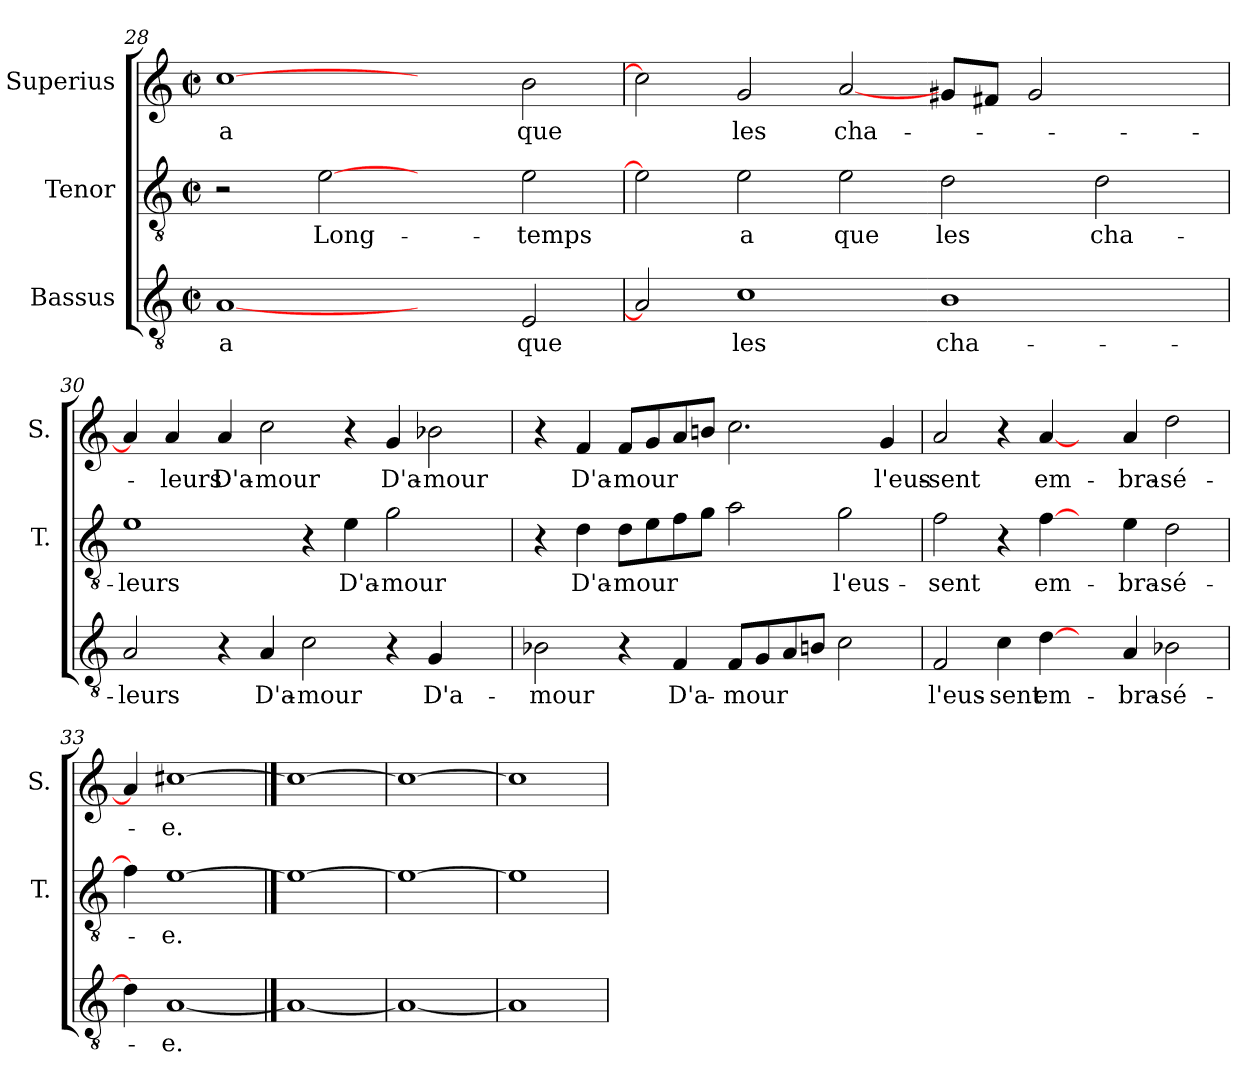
**kern	**text	**kern	**text	**kern	**text
*part3	*part3	*part2	*part2	*part1	*part1
*staff3	*staff3	*staff2	*staff2	*staff1	*staff1
*I"Bassus	*	*I"Tenor	*	*I"Superius	*
*	*	*I'T.	*	*I'S.	*
*clefGv2	*	*clefGv2	*	*clefG2	*
*	*	*ITrd7c12	*	*	*
*k[]	*	*k[]	*	*k[]	*
*C:	*	*C:	*	*C:	*
*M2/2	*	*M2/2	*	*M2/2	*
*met(c|)	*	*met(c|)	*	*met(c|)	*
=28	=28	=28	=28	=28	=28
[1A/	a	2r	.	[1cc\	a
.	.	[2E\	Long-	.	.
2ryy	.	2ryy	.	2ryy	.
2E/	que	2E\	-temps	2b\	que
!!LO:LB:g=z
=29	=29	=29	=29	=29	=29
2A/]	.	2E\]	.	2cc\]	.
1c\	les	2E\	a	2g/	les
.	.	2E\	que	[2a/	cha-
1B\	cha-	2D\	les	8g#X/L	.
.	.	.	.	8f#X/J	.
.	.	.	.	2g#/	.
.	.	2D\	cha-	.	.
.	.	.	.	4ryy	.
=30	=30	=30	=30	=30	=30
2A/	-leurs	1E\	-leurs	4a/]	.
.	.	.	.	4a/	-leurs
4r	.	.	.	4a/	D'a-
4A/	D'a-	.	.	2cc\	-mour
2c\	-mour	4r	.	.	.
.	.	4E\	D'a-	4r	.
4r	.	2G\	-mour	4g/	D'a-
4G/	D'a-	.	.	2b-X\	-mour
4ryy	.	4ryy	.	.	.
=31	=31	=31	=31	=31	=31
2B-X\	-mour	4r	.	4r	.
.	.	4D\	D'a-	4f/	D'a-
4r	.	8D\L	-mour	8f/L	-mour
.	.	8E\	.	8g/	.
4F/	D'a-	8F\	.	8a/	.
.	.	8G\J	.	8bn/J	.
8F/L	-mour	2A\	.	2.cc\	.
8G/	.	.	.	.	.
8A/	.	.	.	.	.
8Bn/J	.	.	.	.	.
2c\	.	2G\	l'eus-	.	.
.	.	.	.	4g/	l'eus-
=32	=32	=32	=32	=32	=32
2F/	l'eus-	2F\	-sent	2a/	-sent
4c\	-sent	4r	.	4r	.
[4d\	em-	[4F\	em-	[4a/	em-
4ryy	.	4ryy	.	4ryy	.
4A/	-bra-	4E\	-bra-	4a/	-bra-
2B-X\	-sé-	2D\	-sé-	2dd\	-sé-
=33	=33	=33	=33	=33	=33
4d\]	.	4F\]	.	4a/]	.
[1A/	-e.	[1E\	-e.	[1cc#X\	-e.
==34	==34	==34	==34	==34	==34
1A/_	.	1E\_	.	1cc#\_	.
=35	=35	=35	=35	=35	=35
1A/_	.	1E\_	.	1cc#\_	.
=36	=36	=36	=36	=36	=36
1A/]	.	1E\]	.	1cc#\]	.
=	=	=	=	=	=
*-	*-	*-	*-	*-	*-
